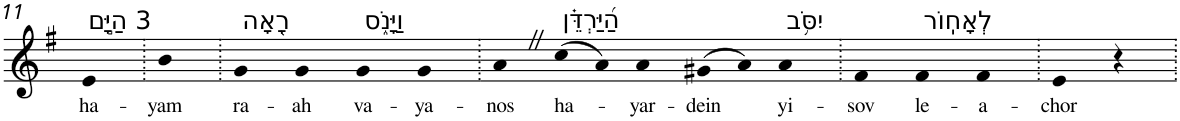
**kern	**text
*part1	*part1
*staff1	*staff1
*I"Piano	*
*I'Pno	*
!!LO:PB:g=z
*clefG2	*
*k[f#]	*
*G:	*
=11	=11
!LO:TX:a:t=3 הַיָּ֣ם	!
!	!LO:LY:b
4e	ha-
=12.	=12.
!	!LO:LY:b
4b	-yam
=13.	=13.
!LO:TX:a:t=רָ֭אָה	!
!	!LO:LY:b
4g	ra-
!	!LO:LY:b
4g	-ah
!LO:TX:a:t=וַיָּנֹ֑ס	!
!	!LO:LY:b
4g	va-
!	!LO:LY:b
4g	-ya-
=14.	=14.
!	!LO:LY:b
4aZ	-nos
!LO:TX:a:t=הַ֝יַּרְדֵּ֗ן	!
!	!LO:LY:b
(>8cc	ha-
8a)	.
!	!LO:LY:b
4a	-yar-
!	!LO:LY:b
(>8g#X	-dein
8a)	.
!LO:TX:a:t=יִסֹּ֥ב	!
!	!LO:LY:b
4a	yi-
=15.	=15.
!	!LO:LY:b
4f#	-sov
!LO:TX:a:t=לְאָחֽוֹר	!
!	!LO:LY:b
4f#	le-
!	!LO:LY:b
4f#	-a-
=16.	=16.
!	!LO:LY:b
4e	-chor
4r	.
=.	=.
*-	*-
